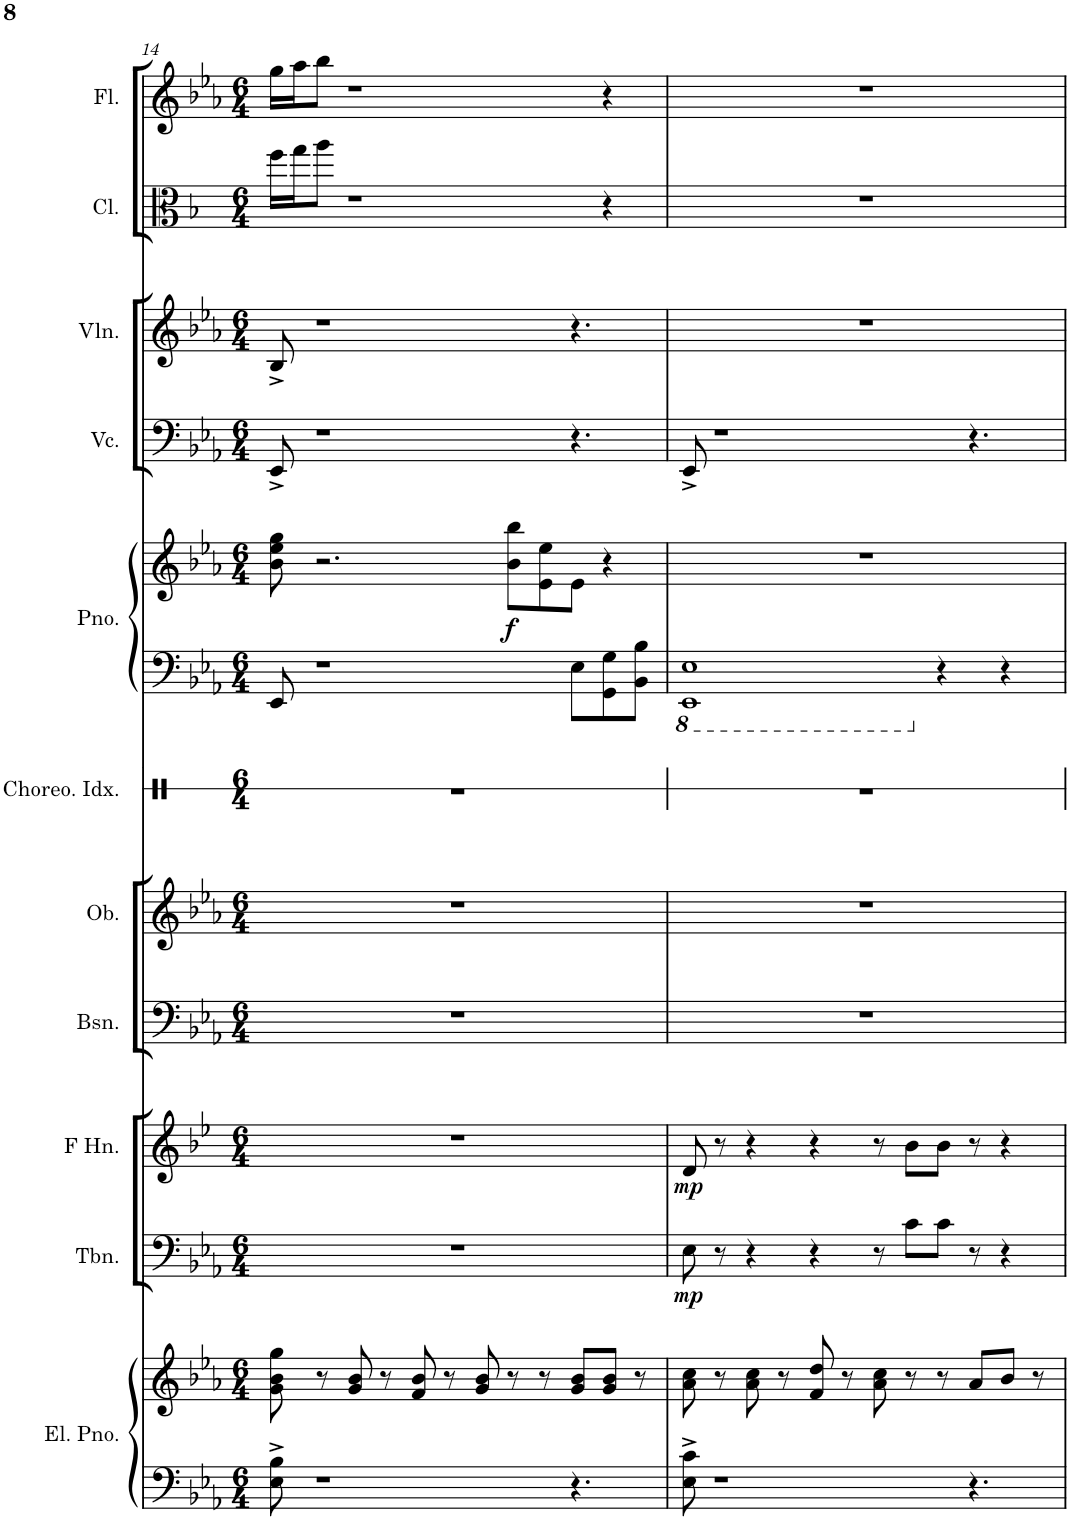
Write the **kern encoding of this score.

**kern	**kern	**kern	**dynam	**kern	**dynam	**kern	**kern	**kern	**kern	**kern	**dynam	**kern	**kern	**kern	**kern
*part11	*part11	*part10	*part10	*part9	*part9	*part8	*part7	*part6	*part5	*part5	*part5	*part4	*part3	*part2	*part1
*staff13	*staff12	*staff11	*staff11	*staff10	*staff10	*staff9	*staff8	*staff7	*staff6	*staff5	*staff5/6	*staff4	*staff3	*staff2	*staff1
*I"Electric Piano	*	*I"Trombone	*	*I"Horn in F	*	*I"Bassoon	*I"Oboe	*I"Choreographic Index	*I"Piano	*	*	*I"Violoncello	*I"Violin	*I"Clarinet	*I"Flute
*I'El. Pno.	*	*I'Tbn.	*	*	*	*I'Bsn.	*I'Ob.	*I'Choreo. Idx.	*I'Pno.	*	*	*I'Vc.	*I'Vln.	*I'Cl.	*I'Fl.
!!LO:PB:g=z
*clefF4	*clefG2	*clefF4	*	*clefG2	*	*clefF4	*clefG2	*clefX	*clefF4	*clefG2	*	*clefF4	*clefG2	*clefC3	*clefG2
*	*	*	*	*Trd4c7	*	*	*	*	*	*	*	*	*	*Trd1c2	*
*k[b-e-a-]	*k[b-e-a-]	*k[b-e-a-]	*	*k[b-e-]	*	*k[b-e-a-]	*k[b-e-a-]	*k[b-]	*k[b-e-a-]	*k[b-e-a-]	*	*k[b-e-a-]	*k[b-e-a-]	*k[b-]	*k[b-e-a-]
*M6/4	*M6/4	*M6/4	*	*M6/4	*	*M6/4	*M6/4	*M6/4	*M6/4	*M6/4	*	*M6/4	*M6/4	*M6/4	*M6/4
=14	=14	=14	=14	=14	=14	=14	=14	=14	=14	=14	=14	=14	=14	=14	=14
8E-\^ 8B-\^	8g\ 8b-\ 8gg\	1.r	.	1.r	.	1.r	1.r	1.r	8EE-/	8b-\ 8ee-\ 8gg\	.	8EE-^/	8B-^/	16ff\LL	16gg\LL
.	.	.	.	.	.	.	.	.	.	.	.	.	.	16gg\J	16aa-\J
1r	8r	.	.	.	.	.	.	.	1r	2.r	.	1r	1r	8aa\J	8bb-\J
.	8g/ 8b-/	.	.	.	.	.	.	.	.	.	.	.	.	1r	1r
.	8r	.	.	.	.	.	.	.	.	.	.	.	.	.	.
.	8f/ 8b-/	.	.	.	.	.	.	.	.	.	.	.	.	.	.
.	8r	.	.	.	.	.	.	.	.	.	.	.	.	.	.
.	8g/ 8b-/	.	.	.	.	.	.	.	.	.	.	.	.	.	.
!	!	!	!	!	!	!	!	!	!	!	!LO:DY:b	!	!	!	!
.	8r	.	.	.	.	.	.	.	.	8b-\ 8bb-\L	f	.	.	.	.
.	8r	.	.	.	.	.	.	.	.	8e-\ 8ee-\	.	.	.	.	.
4.r	8g/ 8b-/L	.	.	.	.	.	.	.	8E-\L	8e-\J	.	4.r	4.r	.	.
.	8g/ 8b-/J	.	.	.	.	.	.	.	8GG\ 8G\	4r	.	.	.	4r	4r
.	8r	.	.	.	.	.	.	.	8BB-\ 8B-\J	.	.	.	.	.	.
=15	=15	=15	=15	=15	=15	=15	=15	=15	=15	=15	=15	=15	=15	=15	=15
*	*	*	*	*	*	*	*	*	*8ba	*	*	*	*	*	*
!	!	!	!LO:DY:b	!	!LO:DY:b	!	!	!	!	!	!	!	!	!	!
8E-\^ 8c\^	8a-\ 8cc\	8E-\	mp	8d/	mp	1.r	1.r	1.r	1EEE- 1EE-	1.r	.	8EE-^/	1.r	1.r	1.r
1r	8r	8r	.	8r	.	.	.	.	.	.	.	1r	.	.	.
.	8a-\ 8cc\	4r	.	4r	.	.	.	.	.	.	.	.	.	.	.
.	8r	.	.	.	.	.	.	.	.	.	.	.	.	.	.
.	8f/ 8dd/	4r	.	4r	.	.	.	.	.	.	.	.	.	.	.
.	8r	.	.	.	.	.	.	.	.	.	.	.	.	.	.
.	8a-\ 8cc\	8r	.	8r	.	.	.	.	.	.	.	.	.	.	.
.	8r	8c\L	.	8b-\L	.	.	.	.	.	.	.	.	.	.	.
*	*	*	*	*	*	*	*	*	*X8ba	*	*	*	*	*	*
.	8r	8c\J	.	8b-\J	.	.	.	.	4r	.	.	.	.	.	.
4.r	8a-/L	8r	.	8r	.	.	.	.	.	.	.	4.r	.	.	.
.	8b-/J	4r	.	4r	.	.	.	.	4r	.	.	.	.	.	.
.	8r	.	.	.	.	.	.	.	.	.	.	.	.	.	.
=	=	=	=	=	=	=	=	=	=	=	=	=	=	=	=
*-	*-	*-	*-	*-	*-	*-	*-	*-	*-	*-	*-	*-	*-	*-	*-
